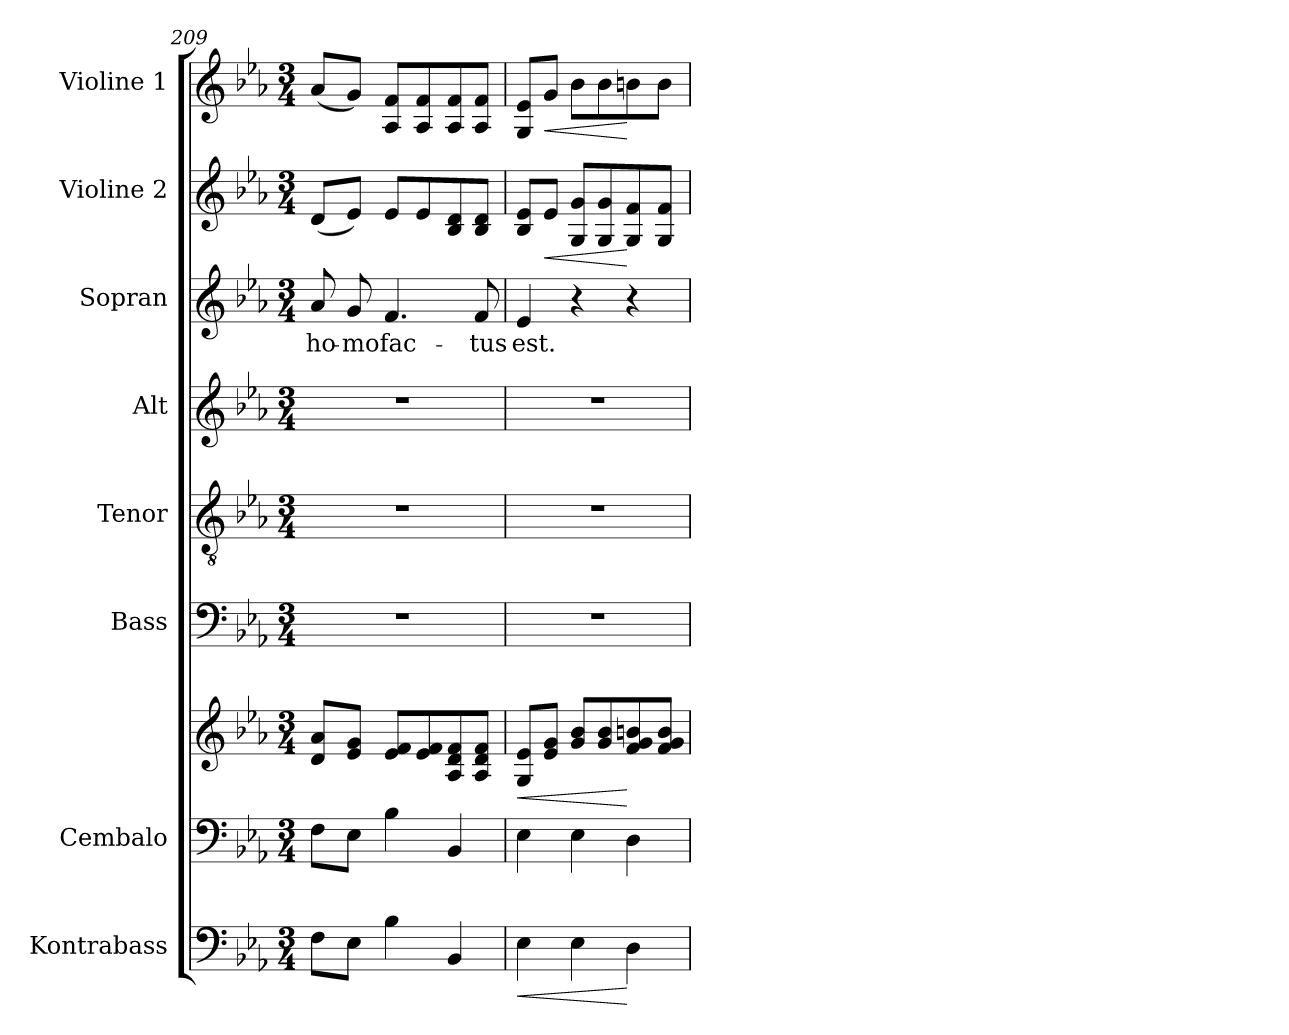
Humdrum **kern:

**kern	**dynam	**kern	**kern	**dynam	**kern	**kern	**kern	**kern	**text	**kern	**dynam	**kern	**dynam
*part8	*part8	*part7	*part7	*part7	*part6	*part5	*part4	*part3	*part3	*part2	*part2	*part1	*part1
*staff9	*staff9	*staff8	*staff7	*staff7/8	*staff6	*staff5	*staff4	*staff3	*staff3	*staff2	*staff2	*staff1	*staff1
*I"Kontrabass	*	*I"Cembalo	*	*	*I"Bass	*I"Tenor	*I"Alt	*I"Sopran	*	*I"Violine 2	*	*I"Violine 1	*
*I'Kb.	*	*I'Cemb.	*	*	*I'B.	*I'T.	*I'A.	*I'S.	*	*I'Vl. 2	*	*I'Vl. 1	*
!!LO:PB:g=z
*clefF4	*	*clefF4	*clefG2	*	*clefF4	*clefGv2	*clefG2	*clefG2	*	*clefG2	*	*clefG2	*
*ITrd7c12	*	*	*	*	*	*	*	*	*	*	*	*	*
*k[b-e-a-]	*	*k[b-e-a-]	*k[b-e-a-]	*	*k[b-e-a-]	*k[b-e-a-]	*k[b-e-a-]	*k[b-e-a-]	*	*k[b-e-a-]	*	*k[b-e-a-]	*
*E-:	*	*E-:	*E-:	*	*E-:	*E-:	*E-:	*E-:	*	*E-:	*	*E-:	*
*M3/4	*	*M3/4	*M3/4	*	*M3/4	*M3/4	*M3/4	*M3/4	*	*M3/4	*	*M3/4	*
=209	=209	=209	=209	=209	=209	=209	=209	=209	=209	=209	=209	=209	=209
!	!	!	!	!	!	!	!	!	!LO:LY:b	!	!	!	!
8FF\L	.	8F\L	8d/ 8a-/L	.	2.r	2.r	2.r	8a-/	ho-	(<8d/L	.	(<8a-/L	.
!	!	!	!	!	!	!	!	!	!LO:LY:b	!	!	!	!
8EE-\J	.	8E-\J	8e-/ 8g/J	.	.	.	.	8g/	-mo	8e-/J)	.	8g/J)	.
!	!	!	!	!	!	!	!	!	!LO:LY:b	!	!	!	!
4BB-\	.	4B-\	8e-/ 8f/L	.	.	.	.	4.f/	fac-	8e-/L	.	8A-/ 8f/L	.
.	.	.	8e-/ 8f/	.	.	.	.	.	.	8e-/	.	8A-/ 8f/	.
4BBB-/	.	4BB-/	8A-/ 8d/ 8f/	.	.	.	.	.	.	8B-/ 8d/	.	8A-/ 8f/	.
!	!	!	!	!	!	!	!	!	!LO:LY:b	!	!	!	!
.	.	.	8A-/ 8d/ 8f/J	.	.	.	.	8f/	-tus	8B-/ 8d/J	.	8A-/ 8f/J	.
=210	=210	=210	=210	=210	=210	=210	=210	=210	=210	=210	=210	=210	=210
!	!LO:HP:b	!	!	!LO:HP:b	!	!	!	!	!LO:LY:b	!	!	!	!
4EE-\	<	4E-\	8G/ 8e-/L	<	2.r	2.r	2.r	4e-/	est.	8B-/ 8e-/L	.	8G/ 8e-/L	.
!	!	!	!	!	!	!	!	!	!	!	!LO:HP:b	!	!LO:HP:b
.	.	.	8e-/ 8g/J	.	.	.	.	.	.	8e-/J	<	8g/J	<
4EE-\	.	4E-\	8g/ 8b-/L	.	.	.	.	4r	.	8G/ 8g/L	.	8b-\L	.
.	.	.	8g/ 8b-/	.	.	.	.	.	.	8G/ 8g/	.	8b-\	.
4DD\	[	4D\	8f/ 8g/ 8bn/	[	.	.	.	4r	.	8G/ 8f/	[	8bn\	[
.	.	.	8f/ 8g/ 8b/J	.	.	.	.	.	.	8G/ 8f/J	.	8b\J	.
=	=	=	=	=	=	=	=	=	=	=	=	=	=
*-	*-	*-	*-	*-	*-	*-	*-	*-	*-	*-	*-	*-	*-
